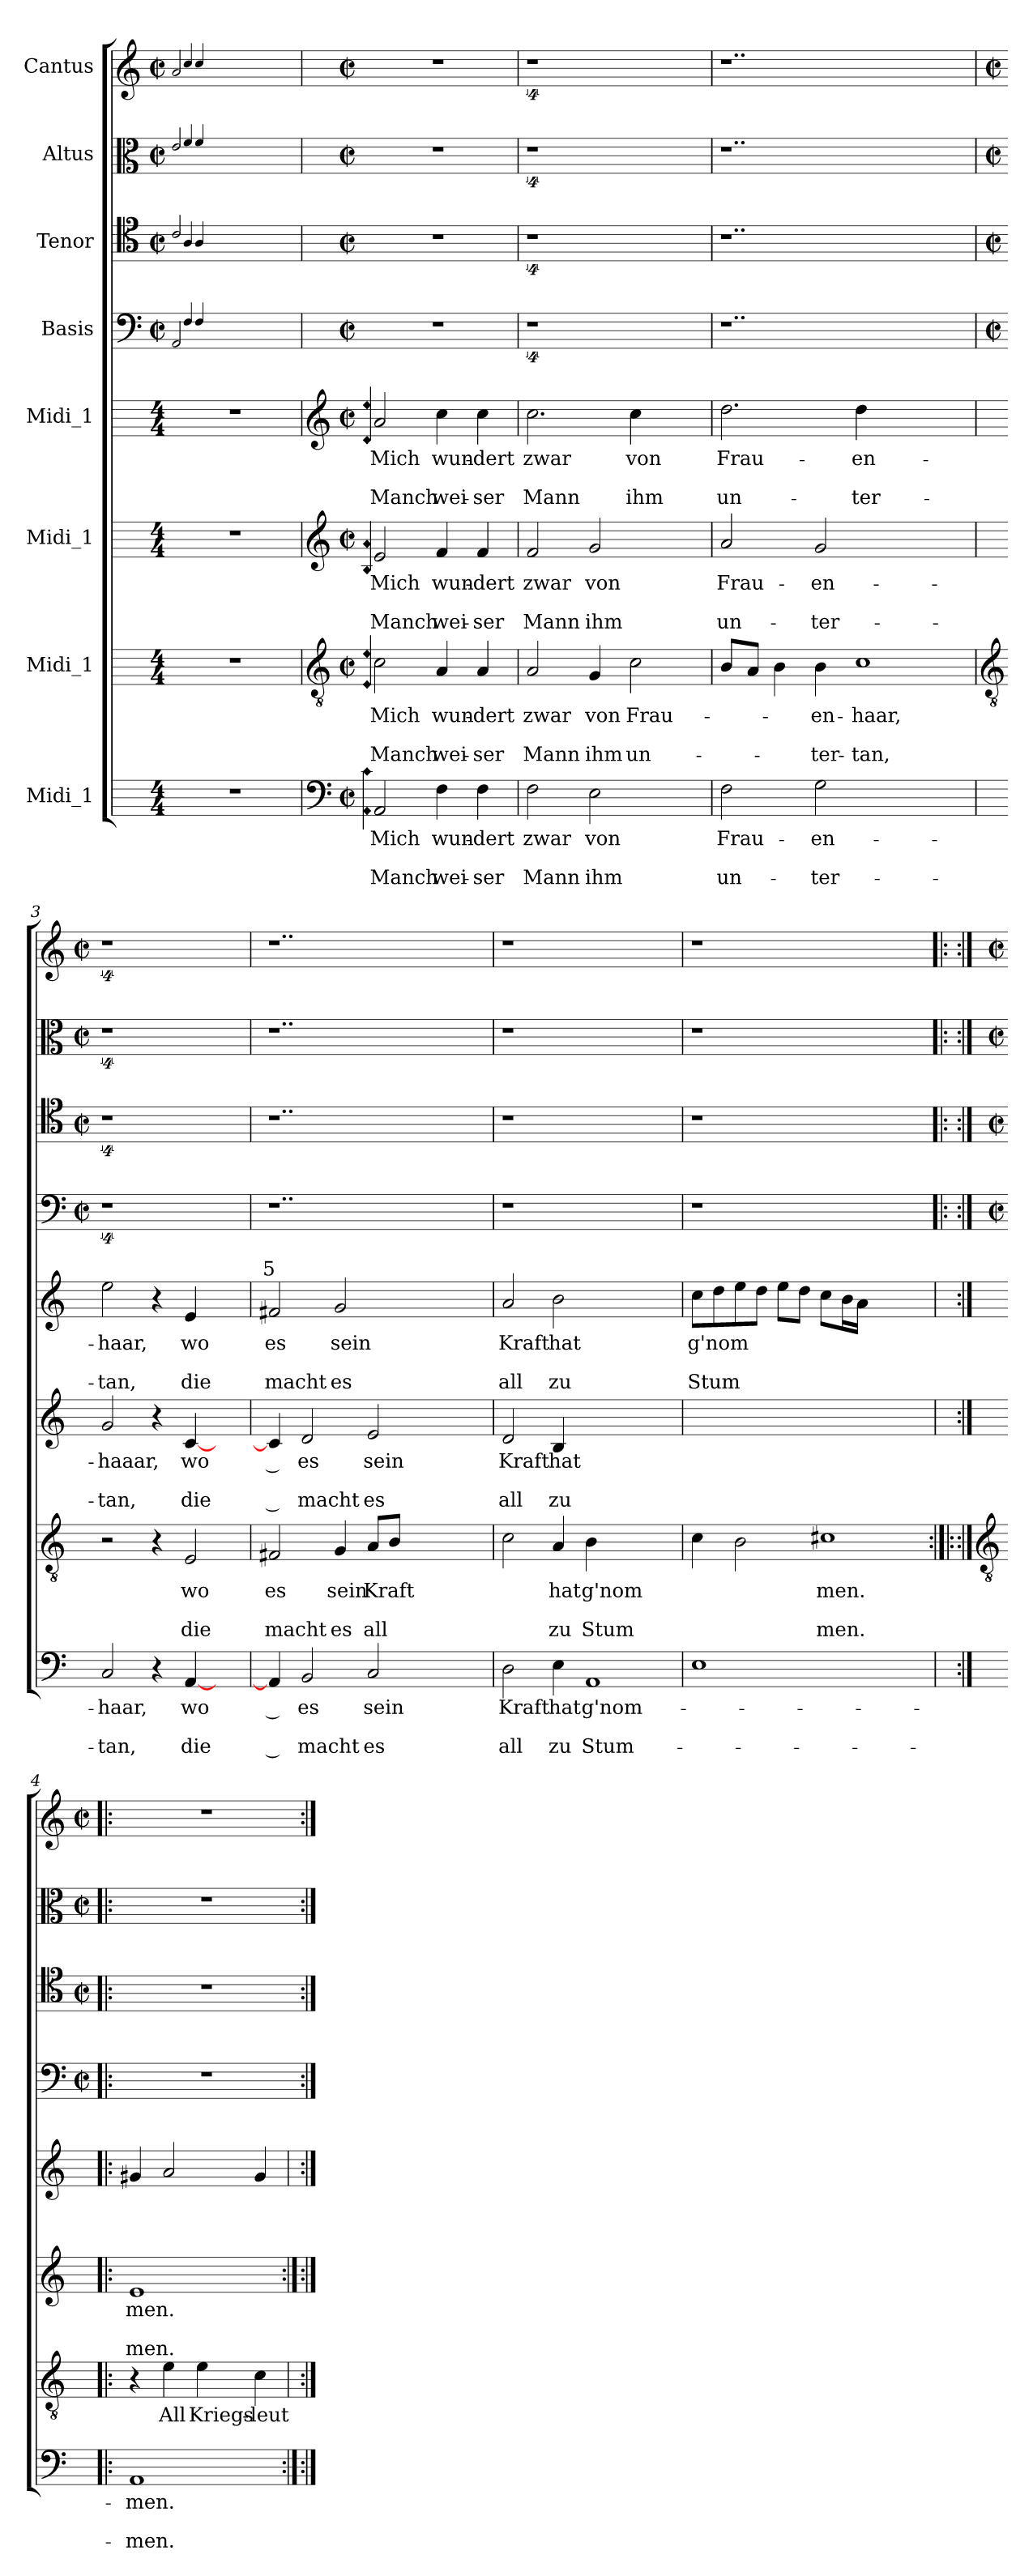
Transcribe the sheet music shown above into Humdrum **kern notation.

**kern	**text	**text	**text	**kern	**text	**text	**text	**kern	**text	**text	**text	**kern	**text	**text	**text	**kern	**kern	**kern	**kern
*part8	*part8	*part8	*part8	*part7	*part7	*part7	*part7	*part6	*part6	*part6	*part6	*part5	*part5	*part5	*part5	*part4	*part3	*part2	*part1
*staff8	*staff8	*staff8	*staff8	*staff7	*staff7	*staff7	*staff7	*staff6	*staff6	*staff6	*staff6	*staff5	*staff5	*staff5	*staff5	*staff4	*staff3	*staff2	*staff1
*I"Midi_1	*	*	*	*I"Midi_1	*	*	*	*I"Midi_1	*	*	*	*I"Midi_1	*	*	*	*I"Basis	*I"Tenor	*I"Altus	*I"Cantus
*	*	*	*	*	*	*	*	*	*	*	*	*	*	*	*	*clefF4	*clefC4	*clefC3	*clefG2
*	*	*	*	*	*	*	*	*	*	*	*	*	*	*	*	*k[]	*k[]	*k[]	*k[]
*	*	*	*	*	*	*	*	*	*	*	*	*	*	*	*	*C:	*C:	*C:	*C:
*M4/4	*	*	*	*M4/4	*	*	*	*M4/4	*	*	*	*M4/4	*	*	*	*M2/2	*M2/2	*M2/2	*M2/2
*	*	*	*	*	*	*	*	*	*	*	*	*	*	*	*	*met(c|)	*met(c|)	*met(c|)	*met(c|)
=	=	=	=	=	=	=	=	=	=	=	=	=	=	=	=	=	=	=	=
.	.	.	.	.	.	.	.	.	.	.	.	.	.	.	.	2qqAA	2qqc	2qqe	2qqa
.	.	.	.	.	.	.	.	.	.	.	.	.	.	.	.	4qqF	4qqA	4qqf	4qqcc
.	.	.	.	.	.	.	.	.	.	.	.	.	.	.	.	4qqF	4qqA	4qqf	4qqcc
1r	.	.	.	1r	.	.	.	1r	.	.	.	1r	.	.	.	1ryy	1ryy	1ryy	1ryy
!!LO:LB:g=z
=1	=1	=1	=1	=1	=1	=1	=1	=1	=1	=1	=1	=1	=1	=1	=1	=1	=1	=1	=1
*clefF4	*	*	*	*clefGv2	*	*	*	*clefG2	*	*	*	*clefG2	*	*	*	*	*	*	*
*k[]	*	*	*	*k[]	*	*	*	*k[]	*	*	*	*k[]	*	*	*	*	*	*	*
*C:	*	*	*	*C:	*	*	*	*C:	*	*	*	*C:	*	*	*	*	*	*	*
*M2/2	*	*	*	*M2/2	*	*	*	*M2/2	*	*	*	*M2/2	*	*	*	*M2/2	*M2/2	*M2/2	*M2/2
*met(c|)	*	*	*	*met(c|)	*	*	*	*met(c|)	*	*	*	*met(c|)	*	*	*	*met(c|)	*met(c|)	*met(c|)	*met(c|)
!	!	!	!	!	!	!	!	!	!	!	!	!LO:N:n=1:head=diamond	!	!	!	!	!	!	!
!	!	!	!	!	!	!	!	!LO:N:n=1:head=diamond	!	!	!	!LO:N:n=2:head=diamond	!	!	!	!	!	!	!
!	!	!	!	!LO:N:n=1:head=diamond	!	!	!	!LO:N:n=2:head=diamond	!	!	!	!	!	!	!	!	!	!	!
!LO:N:n=1:head=diamond	!	!	!	!LO:N:n=2:head=diamond	!	!	!	!	!	!	!	!	!	!	!	!	!	!	!
!LO:N:n=2:head=diamond	!	!	!	!	!	!	!	!	!	!	!	!	!	!	!	!	!	!	!
4qqAA 4qqc	.	.	.	4qqE 4qqe	.	.	.	4qqB 4qqa	.	.	.	4qqd 4qqee	.	.	.	.	.	.	.
!	!LO:LY:b	!	!LO:LY:b	!	!LO:LY:b	!	!LO:LY:b	!	!LO:LY:b	!	!LO:LY:b	!	!LO:LY:b	!	!LO:LY:b	!	!	!	!
2AA	Mich	.	Manch	2c	Mich	.	Manch	2e	Mich	.	Manch	2a	Mich	.	Manch	1r	1r	1r	1r
!	!LO:LY:b	!	!LO:LY:b	!	!LO:LY:b	!	!LO:LY:b	!	!LO:LY:b	!	!LO:LY:b	!	!LO:LY:b	!	!LO:LY:b	!	!	!	!
4F	wun-	.	-wei-	4A	wun-	.	-wei-	4f	wun-	.	-wei-	4cc	wun-	.	-wei-	.	.	.	.
!	!LO:LY:b	!	!LO:LY:b	!	!LO:LY:b	!	!LO:LY:b	!	!LO:LY:b	!	!LO:LY:b	!	!LO:LY:b	!	!LO:LY:b	!	!	!	!
4F	-dert	.	ser	4A	-dert	.	ser	4f	-dert	.	ser	4cc	-dert	.	ser	.	.	.	.
=2	=2	=2	=2	=2	=2	=2	=2	=2	=2	=2	=2	=2	=2	=2	=2	=2	=2	=2	=2
!	!LO:LY:b	!	!LO:LY:b	!	!LO:LY:b	!	!LO:LY:b	!	!LO:LY:b	!	!LO:LY:b	!	!LO:LY:b	!	!LO:LY:b	!	!	!	!
2F	zwar	.	Mann	2A	zwar	.	Mann	2f	zwar	.	Mann	2.cc	zwar	.	Mann	4%5r	4%5r	4%5r	4%5r
!	!LO:LY:b	!	!LO:LY:b	!	!LO:LY:b	!	!LO:LY:b	!	!LO:LY:b	!	!LO:LY:b	!	!	!	!	!	!	!	!
2E	von	.	ihm	4G	von	.	ihm	2g	von	.	ihm	.	.	.	.	.	.	.	.
!	!	!	!	!	!LO:LY:b	!	!LO:LY:b	!	!	!	!	!	!LO:LY:b	!	!LO:LY:b	!	!	!	!
.	.	.	.	2c	Frau-	.	-un-	.	.	.	.	4cc	von	.	ihm	.	.	.	.
4ryy	.	.	.	.	.	.	.	4ryy	.	.	.	4ryy	.	.	.	.	.	.	.
=2	=2	=2	=2	=2	=2	=2	=2	=2	=2	=2	=2	=2	=2	=2	=2	=2	=2	=2	=2
!	!LO:LY:b	!	!LO:LY:b	!	!	!	!	!	!LO:LY:b	!	!LO:LY:b	!	!LO:LY:b	!	!LO:LY:b	!	!	!	!
2F	Frau-	.	-un-	8BL	.	.	.	2a	Frau-	.	-un-	2.dd	Frau-	.	-un-	1..r	1..r	1..r	1..r
.	.	.	.	8AJ	.	.	.	.	.	.	.	.	.	.	.	.	.	.	.
.	.	.	.	4B	.	.	.	.	.	.	.	.	.	.	.	.	.	.	.
!	!LO:LY:b	!	!LO:LY:b	!	!LO:LY:b	!	!LO:LY:b	!	!LO:LY:b	!	!LO:LY:b	!	!	!	!	!	!	!	!
2G	-en-	.	-ter-	4B	-en-	.	-ter-	2g	-en-	.	-ter-	.	.	.	.	.	.	.	.
!	!	!	!	!	!LO:LY:b	!	!LO:LY:b	!	!	!	!	!	!LO:LY:b	!	!LO:LY:b	!	!	!	!
.	.	.	.	1c	-haar,	.	tan,	.	.	.	.	4dd	-en-	.	-ter-	.	.	.	.
2.ryy	.	.	.	.	.	.	.	2.ryy	.	.	.	2.ryy	.	.	.	.	.	.	.
!!LO:LB:g=z
=3	=3	=3	=3	=3	=3	=3	=3	=3	=3	=3	=3	=3	=3	=3	=3	=3	=3	=3	=3
*	*	*	*	*clefGv2	*	*	*	*	*	*	*	*	*	*	*	*	*	*	*
*	*	*	*	*	*	*	*	*	*	*	*	*	*	*	*	*M2/2	*M2/2	*M2/2	*M2/2
*	*	*	*	*	*	*	*	*	*	*	*	*	*	*	*	*met(c|)	*met(c|)	*met(c|)	*met(c|)
!	!LO:LY:b	!	!LO:LY:b	!	!	!	!	!	!LO:LY:b	!	!LO:LY:b	!	!LO:LY:b	!	!LO:LY:b	!	!	!	!
2C	-haar,	.	tan,	2r	.	.	.	2g	-haaar,	.	tan,	2ee	-haar,	.	tan,	4%5r	4%5r	4%5r	4%5r
4r	.	.	.	4r	.	.	.	4r	.	.	.	4r	.	.	.	.	.	.	.
!	!LO:LY:b	!	!LO:LY:b	!	!LO:LY:b	!	!LO:LY:b	!	!LO:LY:b	!	!LO:LY:b	!	!LO:LY:b	!	!LO:LY:b	!	!	!	!
[4AA	wo	.	die	2E	wo	.	die	[4c	wo	.	die	4e	wo	.	die	.	.	.	.
4ryy	.	.	.	.	.	.	.	4ryy	.	.	.	4ryy	.	.	.	.	.	.	.
!!LO:LB:g=z
=3	=3	=3	=3	=3	=3	=3	=3	=3	=3	=3	=3	=3	=3	=3	=3	=3	=3	=3	=3
!	!	!	!	!	!	!	!	!	!	!	!	!LO:TX:a:cj:t=5	!	!	!	!	!	!	!
!	!LO:LY:b	!	!LO:LY:b	!	!LO:LY:b	!	!LO:LY:b	!	!LO:LY:b	!	!LO:LY:b	!	!LO:LY:b	!	!LO:LY:b	!	!	!	!
4AA]	__	.	__	2F#X	es	.	macht	4c]	__	.	__	2f#X	es	.	macht	1..r	1..r	1..r	1..r
!	!LO:LY:b	!	!LO:LY:b	!	!	!	!	!	!LO:LY:b	!	!LO:LY:b	!	!	!	!	!	!	!	!
2BB	es	.	macht	.	.	.	.	2d	es	.	macht	.	.	.	.	.	.	.	.
!	!	!	!	!	!LO:LY:b	!	!LO:LY:b	!	!	!	!	!	!LO:LY:b	!	!LO:LY:b	!	!	!	!
.	.	.	.	4G	sein	.	es	.	.	.	.	2g	sein	.	es	.	.	.	.
!	!LO:LY:b	!	!LO:LY:b	!	!LO:LY:b	!	!LO:LY:b	!	!LO:LY:b	!	!LO:LY:b	!	!	!	!	!	!	!	!
2C	sein	.	es	8AL	Kraft	.	all	2e	sein	.	es	.	.	.	.	.	.	.	.
.	.	.	.	8BJ	.	.	.	.	.	.	.	.	.	.	.	.	.	.	.
.	.	.	.	2.ryy	.	.	.	.	.	.	.	2.ryy	.	.	.	.	.	.	.
2ryy	.	.	.	.	.	.	.	2ryy	.	.	.	.	.	.	.	.	.	.	.
=3	=3	=3	=3	=3	=3	=3	=3	=3	=3	=3	=3	=3	=3	=3	=3	=3	=3	=3	=3
!	!LO:LY:b	!	!LO:LY:b	!	!	!	!	!	!LO:LY:b	!	!LO:LY:b	!	!LO:LY:b	!	!LO:LY:b	!	!	!	!
2D	Kraft	.	all	2c	.	.	.	2d	Kraft	.	all	2a	Kraft	.	all	1r	1r	1r	1r
!	!LO:LY:b	!	!LO:LY:b	!	!LO:LY:b	!	!LO:LY:b	!	!LO:LY:b	!	!LO:LY:b	!	!LO:LY:b	!	!LO:LY:b	!	!	!	!
4E	hat	.	zu	4A	hat	.	zu	4B	hat	.	zu	2b	hat	.	zu	.	.	.	.
!	!LO:LY:b	!	!LO:LY:b	!	!LO:LY:b	!	!LO:LY:b	!	!LO:LY:b	!	!LO:LY:b	!	!	!	!	!	!	!	!
1AA	g'nom-	.	-Stum-	4B	g'nom	.	Stum	[1eyy	g'nom-	.	-Stum-	.	.	.	.	.	.	.	.
.	.	.	.	2.ryy	.	.	.	.	.	.	.	2.ryy	.	.	.	2.ryy	2.ryy	2.ryy	2.ryy
=3	=3	=3	=3	=3	=3	=3	=3	=3	=3	=3	=3	=3	=3	=3	=3	=3	=3	=3	=3
!	!	!	!	!	!	!	!	!	!	!	!	!	!LO:LY:b	!	!LO:LY:b	!	!	!	!
1E	.	.	.	4c	.	.	.	1eyy]	.	.	.	8ccL	g'nom	.	Stum	1r	1r	1r	1r
.	.	.	.	.	.	.	.	.	.	.	.	8dd	.	.	.	.	.	.	.
.	.	.	.	2B	.	.	.	.	.	.	.	8ee	.	.	.	.	.	.	.
.	.	.	.	.	.	.	.	.	.	.	.	8ddJ	.	.	.	.	.	.	.
.	.	.	.	.	.	.	.	.	.	.	.	8eeL	.	.	.	.	.	.	.
.	.	.	.	.	.	.	.	.	.	.	.	8ddJ	.	.	.	.	.	.	.
!	!	!	!	!	!LO:LY:b	!	!LO:LY:b	!	!	!	!	!	!	!	!	!	!	!	!
.	.	.	.	1c#X	men.	.	men.	.	.	.	.	8ccL	.	.	.	.	.	.	.
.	.	.	.	.	.	.	.	.	.	.	.	16bL	.	.	.	.	.	.	.
.	.	.	.	.	.	.	.	.	.	.	.	16aJJ	.	.	.	.	.	.	.
2.ryy	.	.	.	.	.	.	.	2.ryy	.	.	.	2.ryy	.	.	.	2.ryy	2.ryy	2.ryy	2.ryy
!!LO:LB:g=z
=4	=4!|:	=4!|:	=4!|:	=4:|!|:	=4!|:	=4!|:	=4!|:	=4	=4!|:	=4!|:	=4!|:	=4	=4!|:	=4!|:	=4!|:	=4!|:	=4!|:	=4!|:	=4!|:
*	*	*	*	*clefGv2	*	*	*	*	*	*	*	*	*	*	*	*	*	*	*
*	*	*	*	*	*	*	*	*	*	*	*	*	*	*	*	*M2/2	*M2/2	*M2/2	*M2/2
*	*	*	*	*	*	*	*	*	*	*	*	*	*	*	*	*met(c|)	*met(c|)	*met(c|)	*met(c|)
!	!LO:LY:b	!	!LO:LY:b	!	!	!	!	!	!LO:LY:b	!	!LO:LY:b	!	!	!	!	!	!	!	!
1AA	-men.	.	men.	4r	.	.	.	1e	-men.	.	men.	4g#X	.	.	.	1r	1r	1r	1r
!	!	!	!	!	!LO:LY:b	!	!	!	!	!	!	!	!LO:LY:b	!	!LO:LY:b	!	!	!	!
.	.	.	.	4e	All	.	.	.	.	.	.	2a	-	.	-	.	.	.	.
!	!	!	!	!	!LO:LY:b	!	!	!	!	!	!	!	!	!	!	!	!	!	!
.	.	.	.	4e	Kriegs-	.	.	.	.	.	.	.	.	.	.	.	.	.	.
!	!	!	!	!	!LO:LY:b	!	!	!	!	!	!	!	!	!	!	!	!	!	!
.	.	.	.	4c	-leut	.	.	.	.	.	.	4g#	.	.	.	.	.	.	.
=:|!	=	=	=	=	=	=	=	=:|!	=	=	=	=	=	=	=	=	=	=	=
*-	*-	*-	*-	*-	*-	*-	*-	*-	*-	*-	*-	*-	*-	*-	*-	*-	*-	*-	*-
